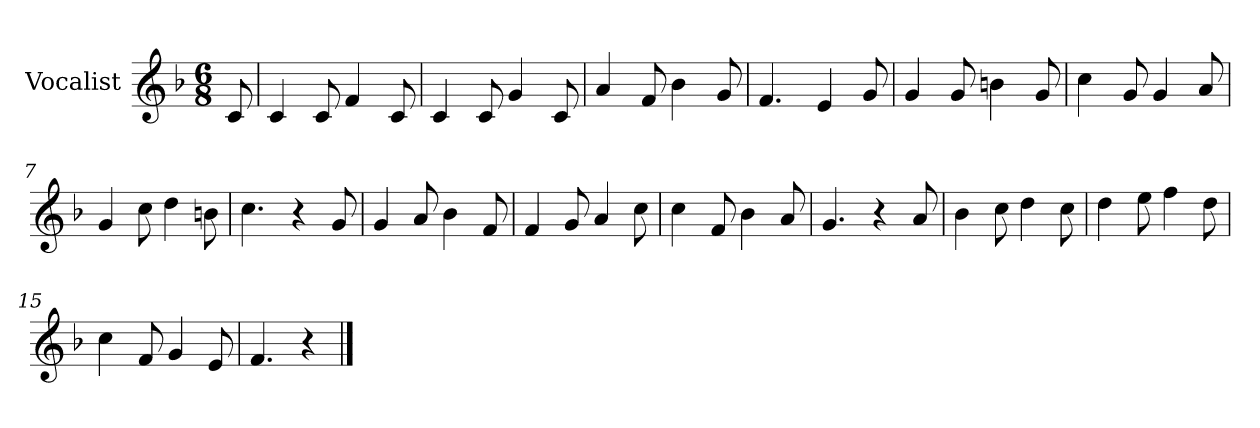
**kern
*part1
*staff1
*I"Vocalist
*k[b-]
*F:
*M6/8
=
8c
=1
4c
8c
4f
8c
=2
4c
8c
4g
8c
=3
4a
8f
4b-
8g
=4
4.f
4e
8g
=5
4g
8g
4bn
8g
=6
4cc
8g
4g
8a
=7
4g
8cc
4dd
8bn
=8
4.cc
4r
8g
=9
4g
8a
4b-
8f
=10
4f
8g
4a
8cc
=11
4cc
8f
4b-
8a
=12
4.g
4r
8a
=13
4b-
8cc
4dd
8cc
=14
4dd
8ee
4ff
8dd
=15
4cc
8f
4g
8e
=16
4.f
4r
==
*-
